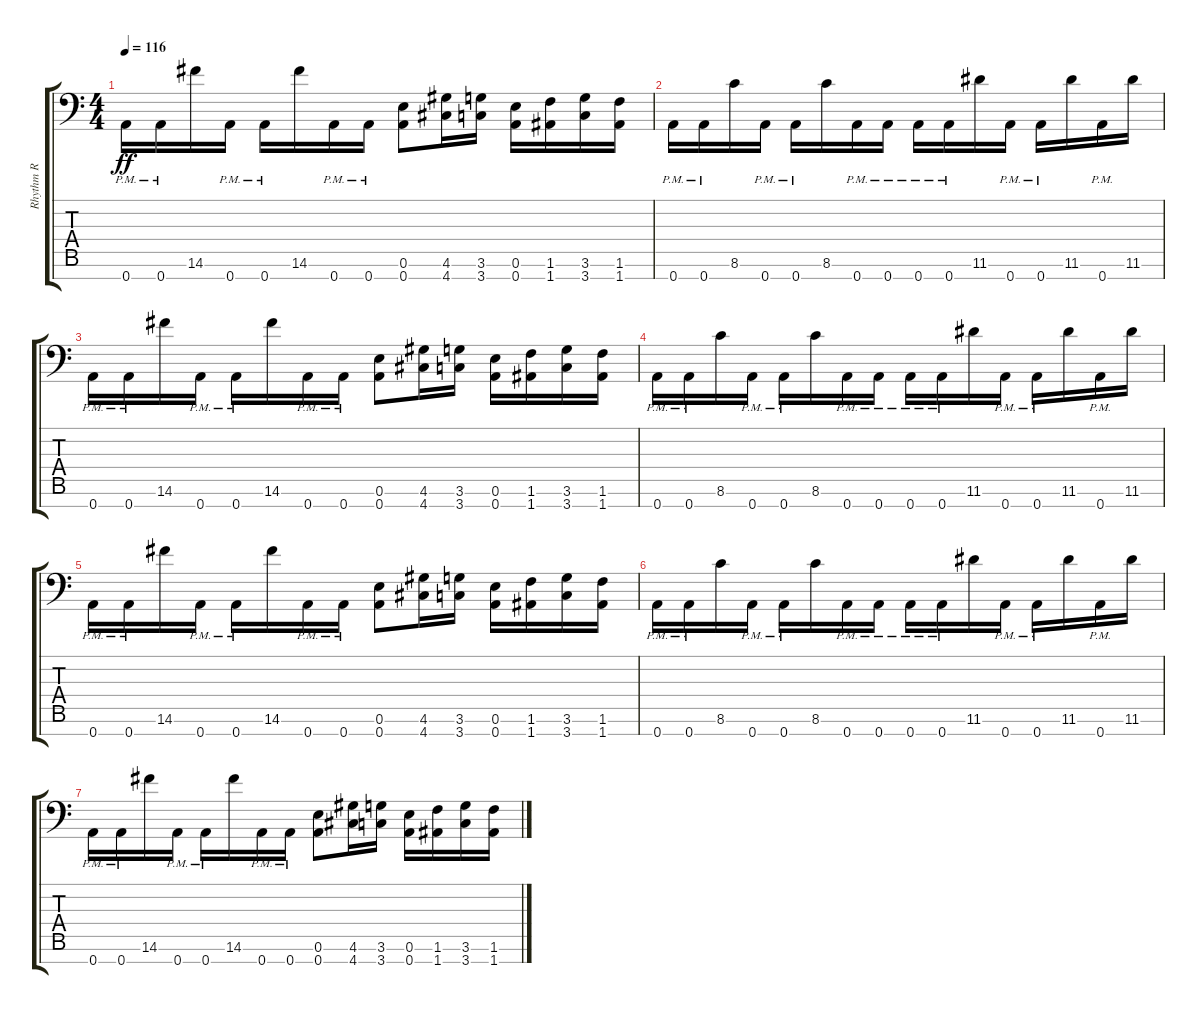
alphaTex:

\track ("Rhythm R" "Rhythm R") {instrument overdrivenguitar}
\staff {score tabs}
\tuning (E4 B3 G3 D3 A2 E2 A1) {hide}
\ts (4 4)
\tempo 116
\clef f4
\ks c
0.7{pm}.16{dy ff} 0.7{pm}.16 14.6.16 0.7{pm}.16 0.7{pm}.16 14.6.16 0.7{pm}.16 0.7{pm}.16 (0.6 0.7).8 (4.6 4.7).16 (3.6 3.7).16 (0.6 0.7).16 (1.6 1.7).16 (3.6 3.7).16 (1.6 1.7).16 |
0.7{pm}.16 0.7{pm}.16 8.6.16 0.7{pm}.16 0.7{pm}.16 8.6.16 0.7{pm}.16 0.7{pm}.16 0.7{pm}.16 0.7{pm}.16 11.6.16 0.7{pm}.16 0.7{pm}.16 11.6.16 0.7{pm}.16 11.6.16 |
0.7{pm}.16 0.7{pm}.16 14.6.16 0.7{pm}.16 0.7{pm}.16 14.6.16 0.7{pm}.16 0.7{pm}.16 (0.6 0.7).8 (4.6 4.7).16 (3.6 3.7).16 (0.6 0.7).16 (1.6 1.7).16 (3.6 3.7).16 (1.6 1.7).16 |
0.7{pm}.16 0.7{pm}.16 8.6.16 0.7{pm}.16 0.7{pm}.16 8.6.16 0.7{pm}.16 0.7{pm}.16 0.7{pm}.16 0.7{pm}.16 11.6.16 0.7{pm}.16 0.7{pm}.16 11.6.16 0.7{pm}.16 11.6.16 |
0.7{pm}.16 0.7{pm}.16 14.6.16 0.7{pm}.16 0.7{pm}.16 14.6.16 0.7{pm}.16 0.7{pm}.16 (0.6 0.7).8 (4.6 4.7).16 (3.6 3.7).16 (0.6 0.7).16 (1.6 1.7).16 (3.6 3.7).16 (1.6 1.7).16 |
0.7{pm}.16 0.7{pm}.16 8.6.16 0.7{pm}.16 0.7{pm}.16 8.6.16 0.7{pm}.16 0.7{pm}.16 0.7{pm}.16 0.7{pm}.16 11.6.16 0.7{pm}.16 0.7{pm}.16 11.6.16 0.7{pm}.16 11.6.16 |
0.7{pm}.16 0.7{pm}.16 14.6.16 0.7{pm}.16 0.7{pm}.16 14.6.16 0.7{pm}.16 0.7{pm}.16 (0.6 0.7).8 (4.6 4.7).16 (3.6 3.7).16 (0.6 0.7).16 (1.6 1.7).16 (3.6 3.7).16 (1.6 1.7).16
